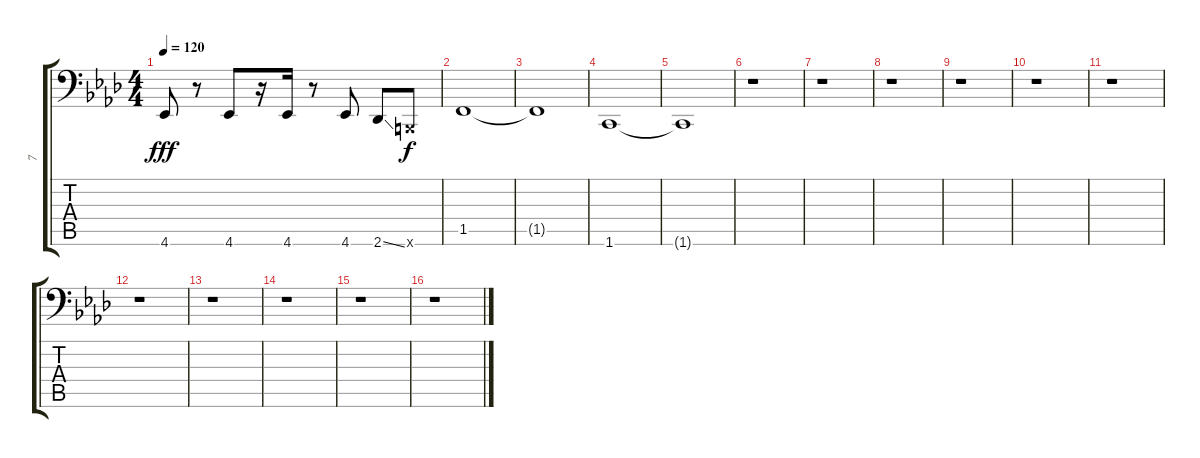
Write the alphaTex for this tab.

\track ("7" "7") {instrument electricbassfinger}
\staff {score tabs}
\tuning (C3 G2 D2 A1 E1 B0) {hide}
\ts (4 4)
\tempo 120
\clef f4
\ks fminor
4.6.8{dy fff} r.8 4.6.8 r.16 4.6.16 r.8 4.6.8 2.6{ss}.8 0.6{x}.8{dy f} |
\ks ab
1.5.1 |
1.5{t}.1 |
1.6.1 |
1.6{t}.1 |
r.1 |
r.1 |
r.1 |
r.1 |
r.1 |
r.1 |
r.1 |
r.1 |
r.1 |
r.1 |
r.1
